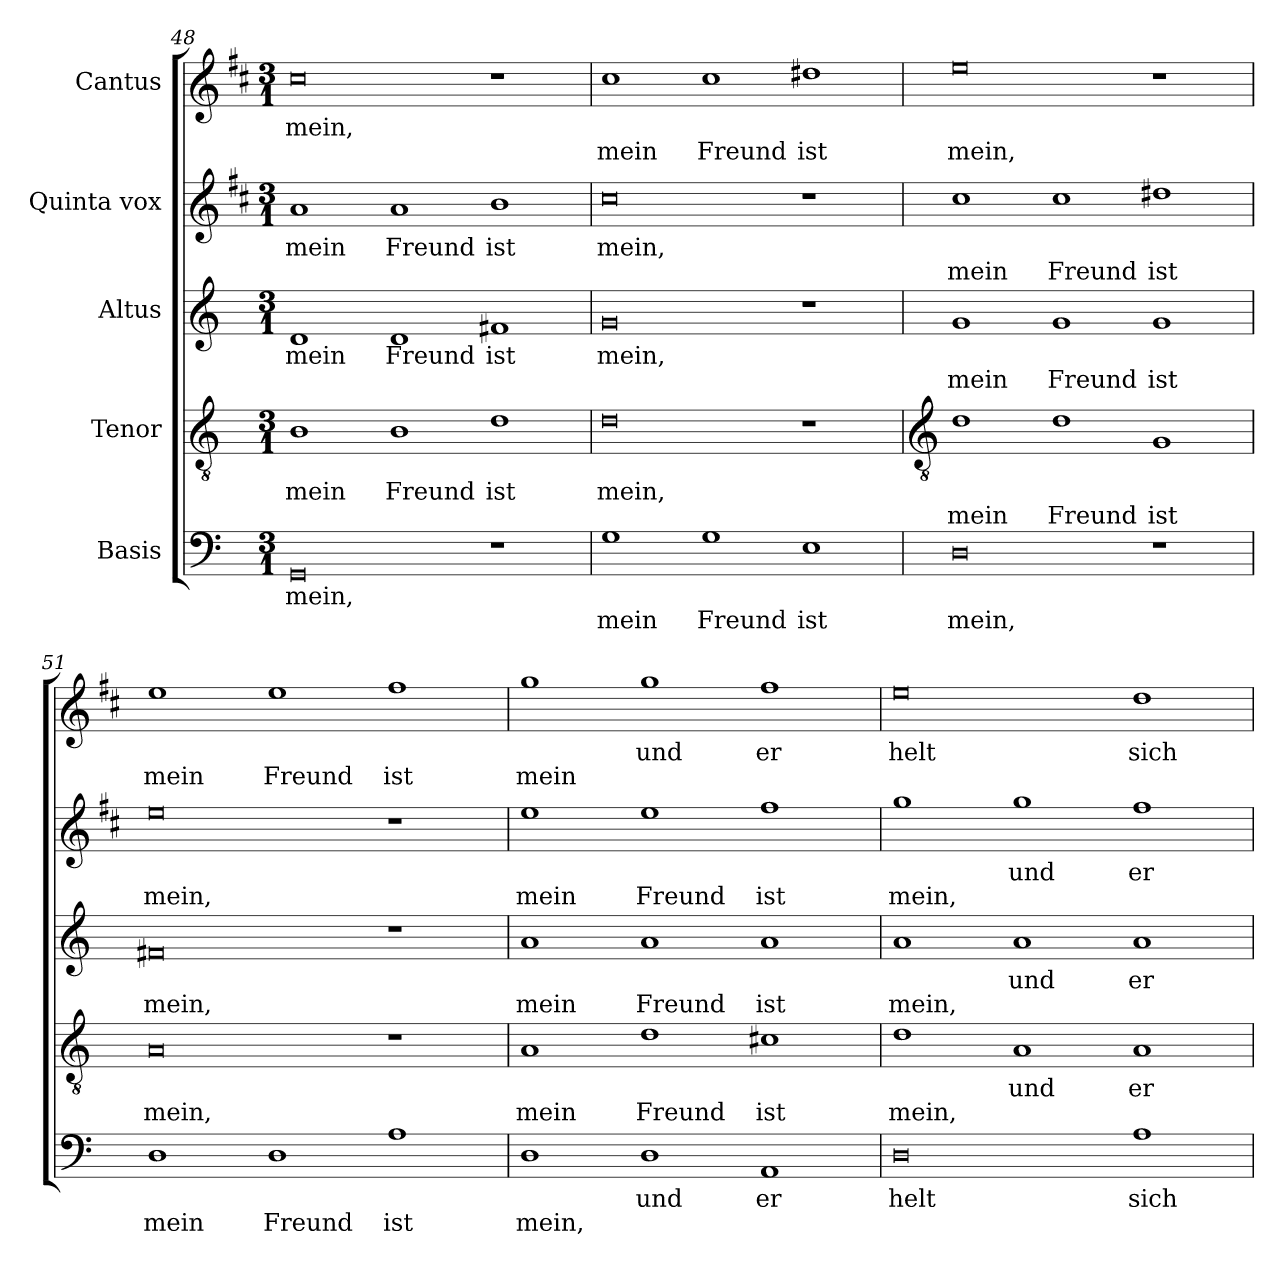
**kern	**text	**text	**kern	**text	**text	**kern	**text	**text	**kern	**text	**text	**kern	**text	**text
*part5	*part5	*part5	*part4	*part4	*part4	*part3	*part3	*part3	*part2	*part2	*part2	*part1	*part1	*part1
*staff5	*staff5	*staff5	*staff4	*staff4	*staff4	*staff3	*staff3	*staff3	*staff2	*staff2	*staff2	*staff1	*staff1	*staff1
*I"Basis	*	*	*I"Tenor	*	*	*I"Altus	*	*	*I"Quinta vox	*	*	*I"Cantus	*	*
*clefF4	*	*	*clefGv2	*	*	*clefG2	*	*	*clefG2	*	*	*clefG2	*	*
*	*	*	*	*	*	*	*	*	*ITrd1c2	*	*	*ITrd1c2	*	*
*k[]	*	*	*k[]	*	*	*k[]	*	*	*k[]	*	*	*k[]	*	*
*C:	*	*	*C:	*	*	*C:	*	*	*C:	*	*	*C:	*	*
*M3/1	*	*	*M3/1	*	*	*M3/1	*	*	*M3/1	*	*	*M3/1	*	*
=48	=48	=48	=48	=48	=48	=48	=48	=48	=48	=48	=48	=48	=48	=48
!	!LO:LY:b	!	!	!LO:LY:b	!	!	!LO:LY:b	!	!	!LO:LY:b	!	!	!LO:LY:b	!
0GG	mein,	.	1B	mein	.	1d	mein	.	1g	mein	.	0b	mein,	.
!	!	!	!	!LO:LY:b	!	!	!LO:LY:b	!	!	!LO:LY:b	!	!	!	!
.	.	.	1B	Freund	.	1d	Freund	.	1g	Freund	.	.	.	.
!	!	!	!	!LO:LY:b	!	!	!LO:LY:b	!	!	!LO:LY:b	!	!	!	!
1r	.	.	1d	ist	.	1f#X	ist	.	1a	ist	.	1r	.	.
!!LO:LB:g=z
=49	=49	=49	=49	=49	=49	=49	=49	=49	=49	=49	=49	=49	=49	=49
!	!	!LO:LY:b	!	!LO:LY:b	!	!	!LO:LY:b	!	!	!LO:LY:b	!	!	!	!LO:LY:b
1G	.	mein	0d	mein,	.	0g	mein,	.	0b	mein,	.	1b	.	mein
!	!	!LO:LY:b	!	!	!	!	!	!	!	!	!	!	!	!LO:LY:b
1G	.	Freund	.	.	.	.	.	.	.	.	.	1b	.	Freund
!	!	!LO:LY:b	!	!	!	!	!	!	!	!	!	!	!	!LO:LY:b
1E	.	ist	1r	.	.	1r	.	.	1r	.	.	1cc#X	.	ist
!!LO:LB:g=z
=50	=50	=50	=50	=50	=50	=50	=50	=50	=50	=50	=50	=50	=50	=50
*	*	*	*clefGv2	*	*	*	*	*	*	*	*	*	*	*
!	!	!LO:LY:b	!	!	!LO:LY:b	!	!	!LO:LY:b	!	!	!LO:LY:b	!	!	!LO:LY:b
0D	.	mein,	1d	.	mein	1g	.	mein	1b	.	mein	0dd	.	mein,
!	!	!	!	!	!LO:LY:b	!	!	!LO:LY:b	!	!	!LO:LY:b	!	!	!
.	.	.	1d	.	Freund	1g	.	Freund	1b	.	Freund	.	.	.
!	!	!	!	!	!LO:LY:b	!	!	!LO:LY:b	!	!	!LO:LY:b	!	!	!
1r	.	.	1G	.	ist	1g	.	ist	1cc#X	.	ist	1r	.	.
=51	=51	=51	=51	=51	=51	=51	=51	=51	=51	=51	=51	=51	=51	=51
!	!	!LO:LY:b	!	!	!LO:LY:b	!	!	!LO:LY:b	!	!	!LO:LY:b	!	!	!LO:LY:b
1D	.	mein	0A	.	mein,	0f#X	.	mein,	0dd	.	mein,	1dd	.	mein
!	!	!LO:LY:b	!	!	!	!	!	!	!	!	!	!	!	!LO:LY:b
1D	.	Freund	.	.	.	.	.	.	.	.	.	1dd	.	Freund
!	!	!LO:LY:b	!	!	!	!	!	!	!	!	!	!	!	!LO:LY:b
1A	.	ist	1r	.	.	1r	.	.	1r	.	.	1ee	.	ist
=52	=52	=52	=52	=52	=52	=52	=52	=52	=52	=52	=52	=52	=52	=52
!	!	!LO:LY:b	!	!	!LO:LY:b	!	!	!LO:LY:b	!	!	!LO:LY:b	!	!	!LO:LY:b
1D	.	mein,	1A	.	mein	1a	.	mein	1dd	.	mein	1ff	.	mein
!	!LO:LY:b	!	!	!	!LO:LY:b	!	!	!LO:LY:b	!	!	!LO:LY:b	!	!LO:LY:b	!
1D	und	.	1d	.	Freund	1a	.	Freund	1dd	.	Freund	1ff	und	.
!	!LO:LY:b	!	!	!	!LO:LY:b	!	!	!LO:LY:b	!	!	!LO:LY:b	!	!LO:LY:b	!
1AA	er	.	1c#X	.	ist	1a	.	ist	1ee	.	ist	1ee	er	.
=53	=53	=53	=53	=53	=53	=53	=53	=53	=53	=53	=53	=53	=53	=53
!	!LO:LY:b	!	!	!	!LO:LY:b	!	!	!LO:LY:b	!	!	!LO:LY:b	!	!LO:LY:b	!
0D	helt	.	1d	.	mein,	1a	.	mein,	1ff	.	mein,	0dd	helt	.
!	!	!	!	!LO:LY:b	!	!	!LO:LY:b	!	!	!LO:LY:b	!	!	!	!
.	.	.	1A	und	.	1a	und	.	1ff	und	.	.	.	.
!	!LO:LY:b	!	!	!LO:LY:b	!	!	!LO:LY:b	!	!	!LO:LY:b	!	!	!LO:LY:b	!
1A	sich	.	1A	er	.	1a	er	.	1ee	er	.	1cc	sich	.
=	=	=	=	=	=	=	=	=	=	=	=	=	=	=
*-	*-	*-	*-	*-	*-	*-	*-	*-	*-	*-	*-	*-	*-	*-
